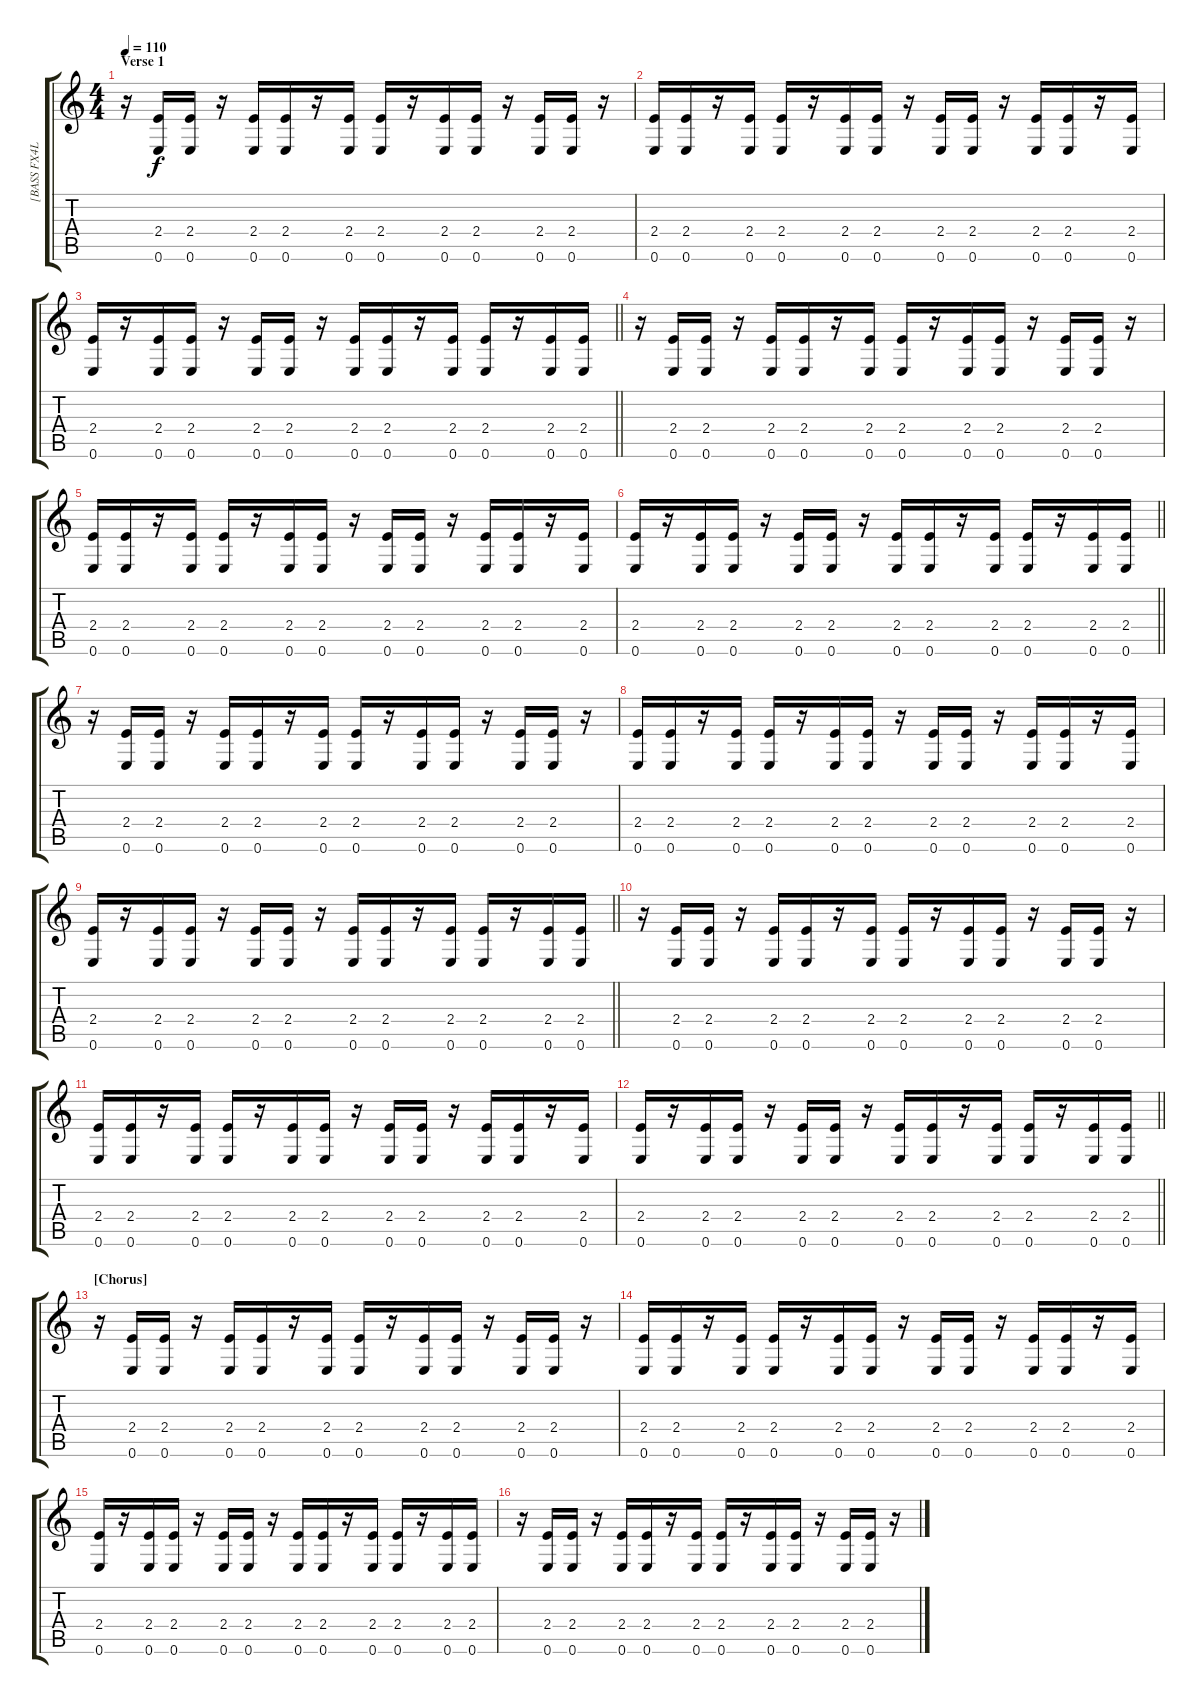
\track ("[BASS FX4LULS]" "[BASS FX4L") {instrument synthbass1}
\staff {score tabs}
\tuning (E4 B3 G3 D3 A2 E2) {hide}
\ts (4 4)
\section ("" "Verse 1")
\tempo 110
\clef g2
\ks c
r.16{dy f} (2.4 0.6).16 (2.4 0.6).16 r.16 (2.4 0.6).16 (2.4 0.6).16 r.16 (2.4 0.6).16 (2.4 0.6).16 r.16 (2.4 0.6).16 (2.4 0.6).16 r.16 (2.4 0.6).16 (2.4 0.6).16 r.16 |
(2.4 0.6).16 (2.4 0.6).16 r.16 (2.4 0.6).16 (2.4 0.6).16 r.16 (2.4 0.6).16 (2.4 0.6).16 r.16 (2.4 0.6).16 (2.4 0.6).16 r.16 (2.4 0.6).16 (2.4 0.6).16 r.16 (2.4 0.6).16 |
\barLineRight lightlight
(2.4 0.6).16 r.16 (2.4 0.6).16 (2.4 0.6).16 r.16 (2.4 0.6).16 (2.4 0.6).16 r.16 (2.4 0.6).16 (2.4 0.6).16 r.16 (2.4 0.6).16 (2.4 0.6).16 r.16 (2.4 0.6).16 (2.4 0.6).16 |
r.16 (2.4 0.6).16 (2.4 0.6).16 r.16 (2.4 0.6).16 (2.4 0.6).16 r.16 (2.4 0.6).16 (2.4 0.6).16 r.16 (2.4 0.6).16 (2.4 0.6).16 r.16 (2.4 0.6).16 (2.4 0.6).16 r.16 |
(2.4 0.6).16 (2.4 0.6).16 r.16 (2.4 0.6).16 (2.4 0.6).16 r.16 (2.4 0.6).16 (2.4 0.6).16 r.16 (2.4 0.6).16 (2.4 0.6).16 r.16 (2.4 0.6).16 (2.4 0.6).16 r.16 (2.4 0.6).16 |
\barLineRight lightlight
(2.4 0.6).16 r.16 (2.4 0.6).16 (2.4 0.6).16 r.16 (2.4 0.6).16 (2.4 0.6).16 r.16 (2.4 0.6).16 (2.4 0.6).16 r.16 (2.4 0.6).16 (2.4 0.6).16 r.16 (2.4 0.6).16 (2.4 0.6).16 |
r.16 (2.4 0.6).16 (2.4 0.6).16 r.16 (2.4 0.6).16 (2.4 0.6).16 r.16 (2.4 0.6).16 (2.4 0.6).16 r.16 (2.4 0.6).16 (2.4 0.6).16 r.16 (2.4 0.6).16 (2.4 0.6).16 r.16 |
(2.4 0.6).16 (2.4 0.6).16 r.16 (2.4 0.6).16 (2.4 0.6).16 r.16 (2.4 0.6).16 (2.4 0.6).16 r.16 (2.4 0.6).16 (2.4 0.6).16 r.16 (2.4 0.6).16 (2.4 0.6).16 r.16 (2.4 0.6).16 |
\barLineRight lightlight
(2.4 0.6).16 r.16 (2.4 0.6).16 (2.4 0.6).16 r.16 (2.4 0.6).16 (2.4 0.6).16 r.16 (2.4 0.6).16 (2.4 0.6).16 r.16 (2.4 0.6).16 (2.4 0.6).16 r.16 (2.4 0.6).16 (2.4 0.6).16 |
r.16 (2.4 0.6).16 (2.4 0.6).16 r.16 (2.4 0.6).16 (2.4 0.6).16 r.16 (2.4 0.6).16 (2.4 0.6).16 r.16 (2.4 0.6).16 (2.4 0.6).16 r.16 (2.4 0.6).16 (2.4 0.6).16 r.16 |
(2.4 0.6).16 (2.4 0.6).16 r.16 (2.4 0.6).16 (2.4 0.6).16 r.16 (2.4 0.6).16 (2.4 0.6).16 r.16 (2.4 0.6).16 (2.4 0.6).16 r.16 (2.4 0.6).16 (2.4 0.6).16 r.16 (2.4 0.6).16 |
\barLineRight lightlight
(2.4 0.6).16 r.16 (2.4 0.6).16 (2.4 0.6).16 r.16 (2.4 0.6).16 (2.4 0.6).16 r.16 (2.4 0.6).16 (2.4 0.6).16 r.16 (2.4 0.6).16 (2.4 0.6).16 r.16 (2.4 0.6).16 (2.4 0.6).16 |
\section ("" "[Chorus]")
r.16 (2.4 0.6).16 (2.4 0.6).16 r.16 (2.4 0.6).16 (2.4 0.6).16 r.16 (2.4 0.6).16 (2.4 0.6).16 r.16 (2.4 0.6).16 (2.4 0.6).16 r.16 (2.4 0.6).16 (2.4 0.6).16 r.16 |
(2.4 0.6).16 (2.4 0.6).16 r.16 (2.4 0.6).16 (2.4 0.6).16 r.16 (2.4 0.6).16 (2.4 0.6).16 r.16 (2.4 0.6).16 (2.4 0.6).16 r.16 (2.4 0.6).16 (2.4 0.6).16 r.16 (2.4 0.6).16 |
(2.4 0.6).16 r.16 (2.4 0.6).16 (2.4 0.6).16 r.16 (2.4 0.6).16 (2.4 0.6).16 r.16 (2.4 0.6).16 (2.4 0.6).16 r.16 (2.4 0.6).16 (2.4 0.6).16 r.16 (2.4 0.6).16 (2.4 0.6).16 |
r.16 (2.4 0.6).16 (2.4 0.6).16 r.16 (2.4 0.6).16 (2.4 0.6).16 r.16 (2.4 0.6).16 (2.4 0.6).16 r.16 (2.4 0.6).16 (2.4 0.6).16 r.16 (2.4 0.6).16 (2.4 0.6).16 r.16
